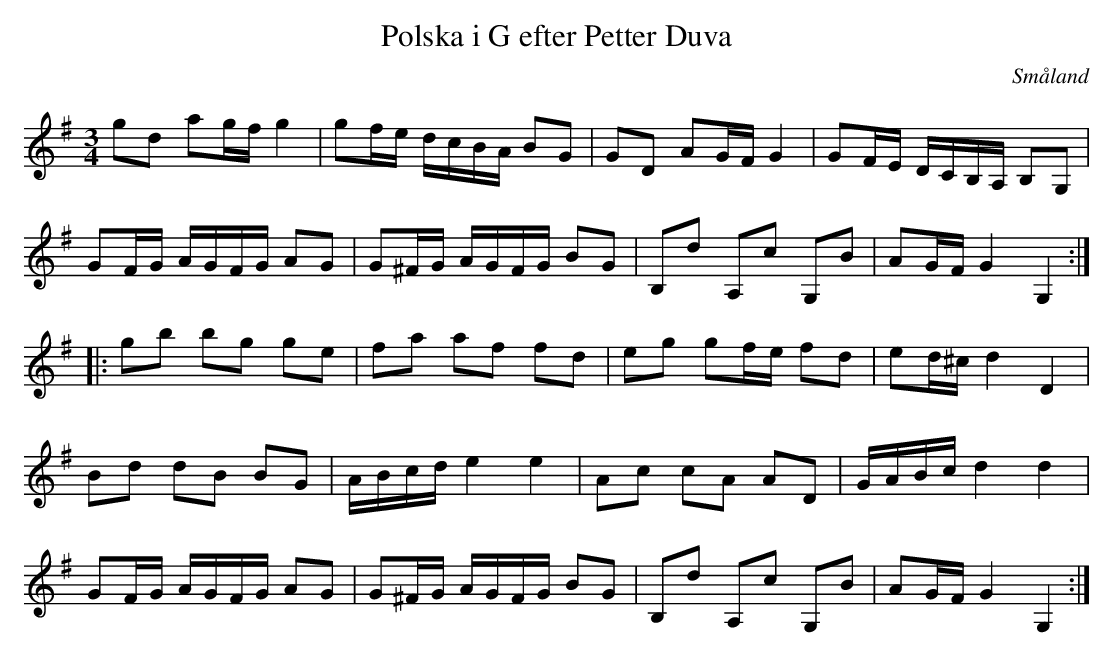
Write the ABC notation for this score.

X:1
T:Polska i G efter Petter Duva
O:Småland
L:1/16
M:3/4
K:G
g2d2 a2gf g4 | g2fe dcBA B2G2 | G2D2 A2GF G4 | G2FE DCB,A, B,2G,2 |
G2FG AGFG A2G2 | G2^FG AGFG B2G2 | B,2d2 A,2c2 G,2B2 | A2GF G4 G,4 ::
g2b2 b2g2 g2e2 | f2a2 a2f2 f2d2 | e2g2 g2fe f2d2 | e2d^c d4 D4 |
B2d2 d2B2 B2G2 | ABcd e4 e4 | A2c2 c2A2 A2D2 | GABc d4 d4 |
G2FG AGFG A2G2 | G2^FG AGFG B2G2 | B,2d2 A,2c2 G,2B2 | A2GF G4 G,4 :|
